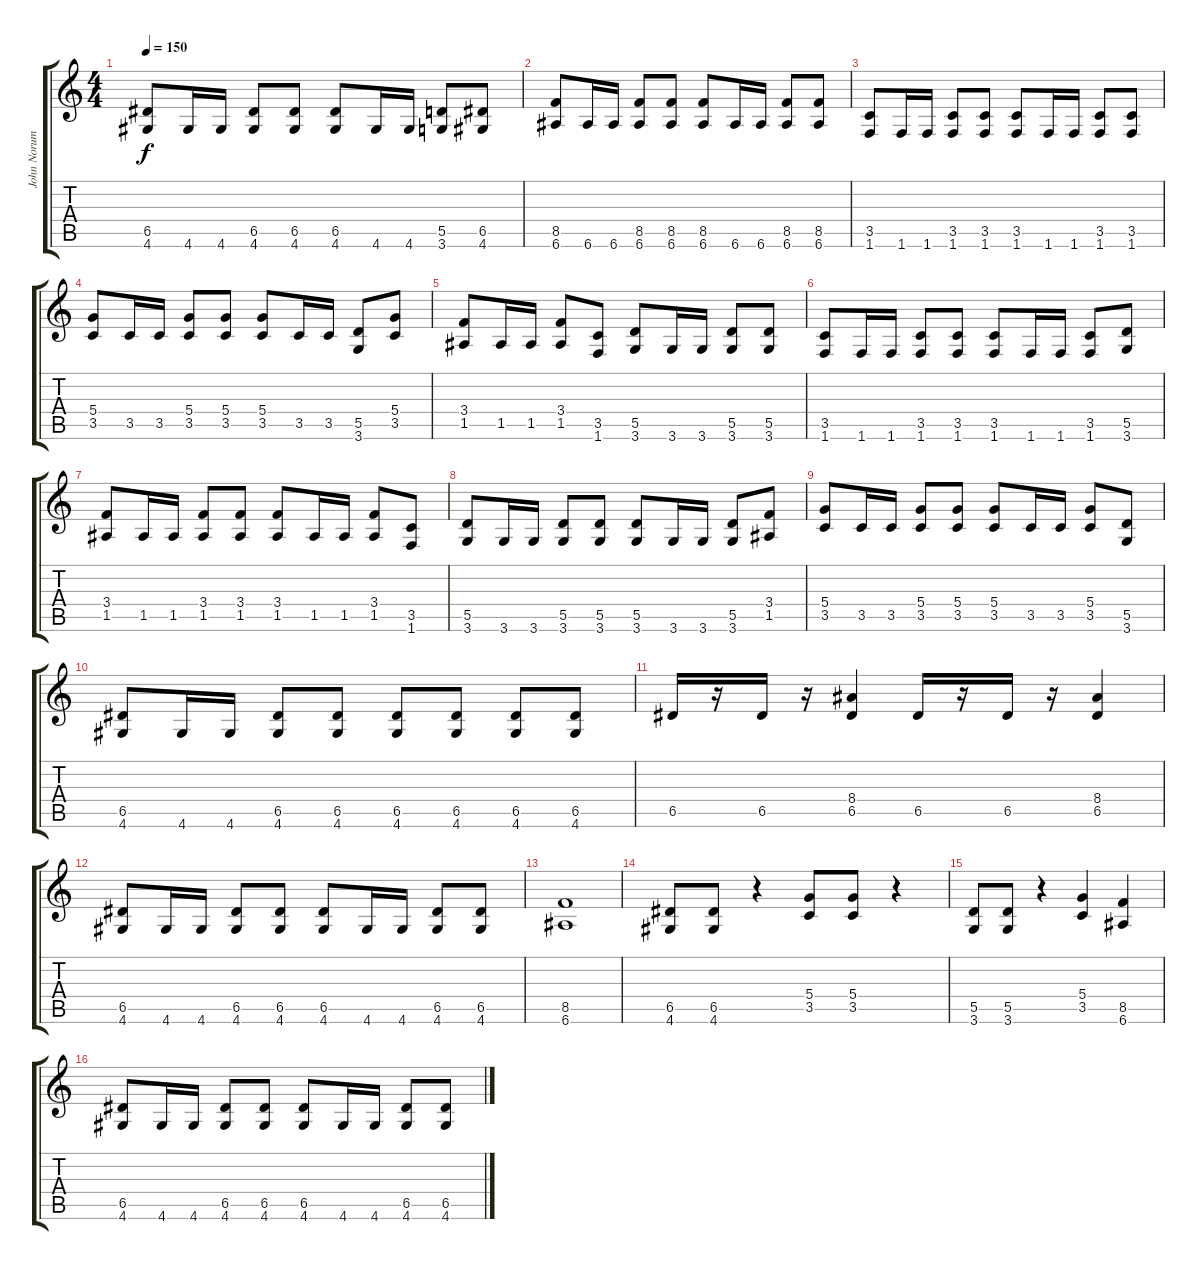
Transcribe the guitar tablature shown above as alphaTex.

\track ("John Norum Rythm" "John Norum") {instrument distortionguitar}
\staff {score tabs}
\tuning (E4 B3 G3 D3 A2 E2) {hide}
\ts (4 4)
\tempo 150
\clef g2
\ks c
(6.5 4.6).8{dy f} 4.6.16 4.6.16 (6.5 4.6).8 (6.5 4.6).8 (6.5 4.6).8 4.6.16 4.6.16 (5.5 3.6).8 (6.5 4.6).8 |
(8.5 6.6).8 6.6.16 6.6.16 (8.5 6.6).8 (8.5 6.6).8 (8.5 6.6).8 6.6.16 6.6.16 (8.5 6.6).8 (8.5 6.6).8 |
(3.5 1.6).8 1.6.16 1.6.16 (3.5 1.6).8 (3.5 1.6).8 (3.5 1.6).8 1.6.16 1.6.16 (3.5 1.6).8 (3.5 1.6).8 |
(5.4 3.5).8 3.5.16 3.5.16 (5.4 3.5).8 (5.4 3.5).8 (5.4 3.5).8 3.5.16 3.5.16 (5.5 3.6).8 (5.4 3.5).8 |
(3.4 1.5).8 1.5.16 1.5.16 (3.4 1.5).8 (3.5 1.6).8 (5.5 3.6).8 3.6.16 3.6.16 (5.5 3.6).8 (5.5 3.6).8 |
(3.5 1.6).8 1.6.16 1.6.16 (3.5 1.6).8 (3.5 1.6).8 (3.5 1.6).8 1.6.16 1.6.16 (3.5 1.6).8 (5.5 3.6).8 |
(3.4 1.5).8 1.5.16 1.5.16 (3.4 1.5).8 (3.4 1.5).8 (3.4 1.5).8 1.5.16 1.5.16 (3.4 1.5).8 (3.5 1.6).8 |
(5.5 3.6).8 3.6.16 3.6.16 (5.5 3.6).8 (5.5 3.6).8 (5.5 3.6).8 3.6.16 3.6.16 (5.5 3.6).8 (3.4 1.5).8 |
(5.4 3.5).8 3.5.16 3.5.16 (5.4 3.5).8 (5.4 3.5).8 (5.4 3.5).8 3.5.16 3.5.16 (5.4 3.5).8 (5.5 3.6).8 |
(6.5 4.6).8 4.6.16 4.6.16 (6.5 4.6).8 (6.5 4.6).8 (6.5 4.6).8 (6.5 4.6).8 (6.5 4.6).8 (6.5 4.6).8 |
6.5.16 r.16 6.5.16 r.16 (8.4 6.5).4 6.5.16 r.16 6.5.16 r.16 (8.4 6.5).4 |
(6.5 4.6).8 4.6.16 4.6.16 (6.5 4.6).8 (6.5 4.6).8 (6.5 4.6).8 4.6.16 4.6.16 (6.5 4.6).8 (6.5 4.6).8 |
(8.5 6.6).1 |
(6.5 4.6).8 (6.5 4.6).8 r.4 (5.4 3.5).8 (5.4 3.5).8 r.4 |
(5.5 3.6).8 (5.5 3.6).8 r.4 (5.4 3.5).4 (8.5 6.6).4 |
(6.5 4.6).8 4.6.16 4.6.16 (6.5 4.6).8 (6.5 4.6).8 (6.5 4.6).8 4.6.16 4.6.16 (6.5 4.6).8 (6.5 4.6).8
